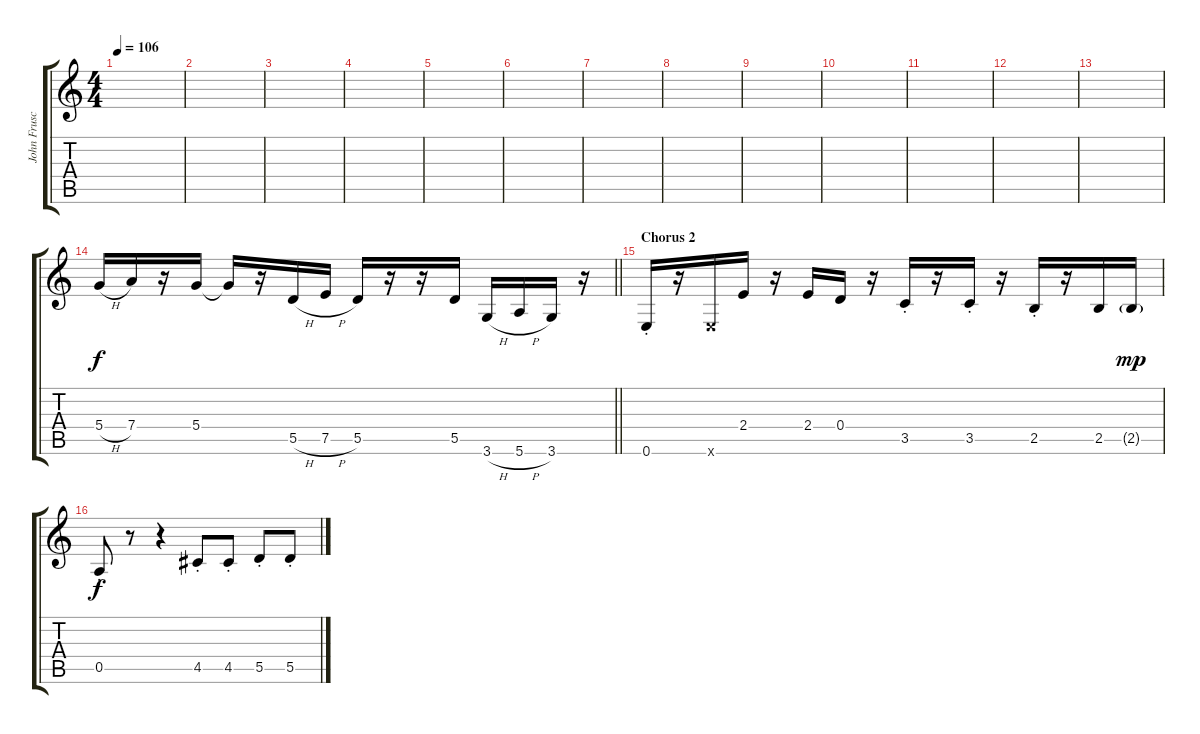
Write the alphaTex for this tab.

\track ("John Frusciante [Guitar 3]" "John Frusc") {instrument distortionguitar}
\staff {score tabs}
\tuning (E4 B3 G3 D3 A2 E2) {hide}
\ts (4 4)
\tempo 106
\clef g2
\ks c
|
|
|
|
|
|
|
|
|
|
|
|
|
\barLineRight lightlight
5.4{h}.16 7.4.16 r.16 5.4.16 5.4{t}.16 r.16 5.5{h}.16 7.5{h}.16 5.5.16 r.16 r.16 5.5.16 3.6{h}.16 5.6{h}.16 3.6.16 r.16 |
\section ("" "Chorus 2")
0.6{st}.16 r.16 0.6{x}.16 2.4.16 r.16 2.4.16 0.4.16 r.16 3.5{st}.16 r.16 3.5{st}.16 r.16 2.5{st}.16 r.16 2.5.16 2.5{g}.16{dy mp} |
0.5{st}.8{dy f} r.8 r.4 4.5{st}.8 4.5{st}.8 5.5{st}.8 5.5{st}.8
